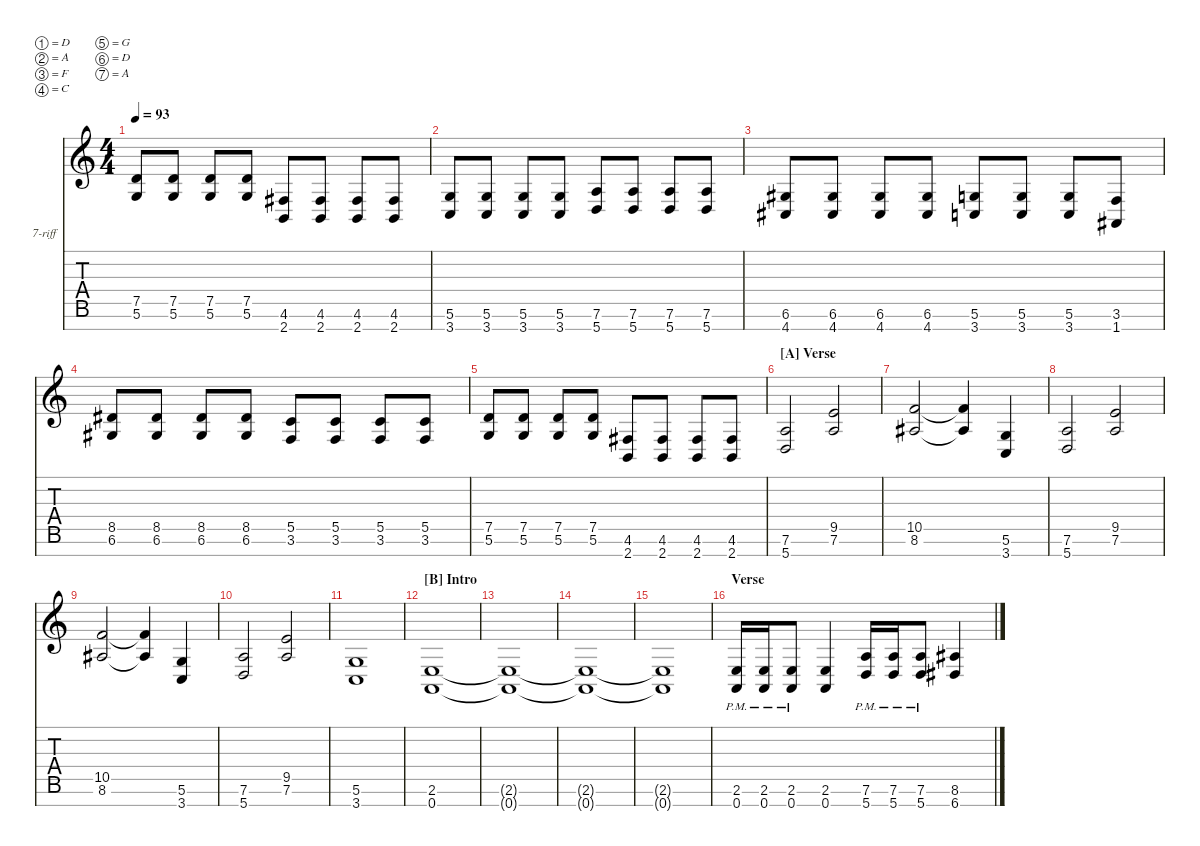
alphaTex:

\defaultSystemsLayout 4
\hideDynamics
\bracketExtendMode nobrackets
\firstSystemTrackNameOrientation horizontal
\otherSystemsTrackNameOrientation horizontal
\track ("7-riff" "7-riff") {instrument distortionguitar}
\staff {score tabs}
\tuning (D4 A3 F3 C3 G2 D2 A1)
\ts (4 4)
\scale
1.11235
\tempo 93
\accidentals auto
\clef g2
\ottava regular
\simile none
\ks c
(5.6 7.5).8{dy f beam Up} (5.6 7.5).8{beam Up} (5.6 7.5).8{beam Up} (5.6 7.5).8{beam Up} (2.7 4.6{acc #}).8{beam Up} (2.7 4.6{acc #}).8{beam Up} (2.7 4.6{acc #}).8{beam Up} (2.7 4.6{acc #}).8{beam Up} |
\scale
0.990621 (3.7 5.6).8{beam Up} (3.7 5.6).8{beam Up} (3.7 5.6).8{beam Up} (3.7 5.6).8{beam Up} (5.7 7.6).8{beam Up} (5.7 7.6).8{beam Up} (5.7 7.6).8{beam Up} (5.7 7.6).8{beam Up} |
\scale
0.948516 (4.7{acc #} 6.6{acc #}).8{beam Up} (4.7{acc #} 6.6{acc #}).8{beam Up} (4.7{acc #} 6.6{acc #}).8{beam Up} (4.7{acc #} 6.6{acc #}).8{beam Up} (3.7 5.6).8{beam Up} (3.7 5.6).8{beam Up} (3.7 5.6).8{beam Up} (1.7{acc #} 3.6).8{beam Up} |
\scale
0.948516 (6.6{acc #} 8.5{acc #}).8{beam Up} (6.6{acc #} 8.5{acc #}).8{beam Up} (6.6{acc #} 8.5{acc #}).8{beam Up} (6.6{acc #} 8.5{acc #}).8{beam Up} (3.6 5.5).8{beam Up} (3.6 5.5).8{beam Up} (3.6 5.5).8{beam Up} (3.6 5.5).8{beam Up} |
\scale
1.09919 (5.6 7.5).8{beam Up} (5.6 7.5).8{beam Up} (5.6 7.5).8{beam Up} (5.6 7.5).8{beam Up} (2.7 4.6{acc #}).8{beam Up} (2.7 4.6{acc #}).8{beam Up} (2.7 4.6{acc #}).8{beam Up} (2.7 4.6{acc #}).8{beam Up} |
\section ("A" "Verse")
\scale
0.977463 (5.7 7.6).2{beam Up} (7.6 9.5).2{beam Up} |
\scale
0.945884 (8.6{acc #} 10.5).2{beam Up} (8.6{t acc #} 10.5{t}).4{beam Up} (3.7 5.6).4{beam Up} |
\scale
0.977463 (5.7 7.6).2{beam Up} (7.6 9.5).2{beam Up} |
\scale
1.06761 (8.6{acc #} 10.5).2{beam Up} (8.6{t acc #} 10.5{t}).4{beam Up} (3.7 5.6).4{beam Up} |
\scale
1.09129 (5.7 7.6).2{beam Up} (7.6 9.5).2{beam Up} |
\scale
0.969568 (3.7 5.6).1{beam Up} |
\section ("B" "Intro")
\scale
0.969568 (0.7 2.6).1{beam Up} |
\scale
0.969568 (0.7{t} 2.6{t}).1{beam Up} |
\scale
1.09129 (0.7{t} 2.6{t}).1{beam Up} |
\scale
0.969568 (0.7{t} 2.6{t}).1{beam Up} |
\section ("" "Verse")
\scale
0.969568 (2.6{pm} 0.7{pm}).16{beam Up} (2.6{pm} 0.7{pm}).16{beam Up} (2.6{pm} 0.7{pm}).8{beam Up} (2.6 0.7).4{beam Up} (5.7{pm} 7.6{pm}).16{beam Up} (5.7{pm} 7.6{pm}).16{beam Up} (5.7{pm} 7.6{pm}).8{beam Up} (6.7{acc #} 8.6{acc #}).4{beam Up}
